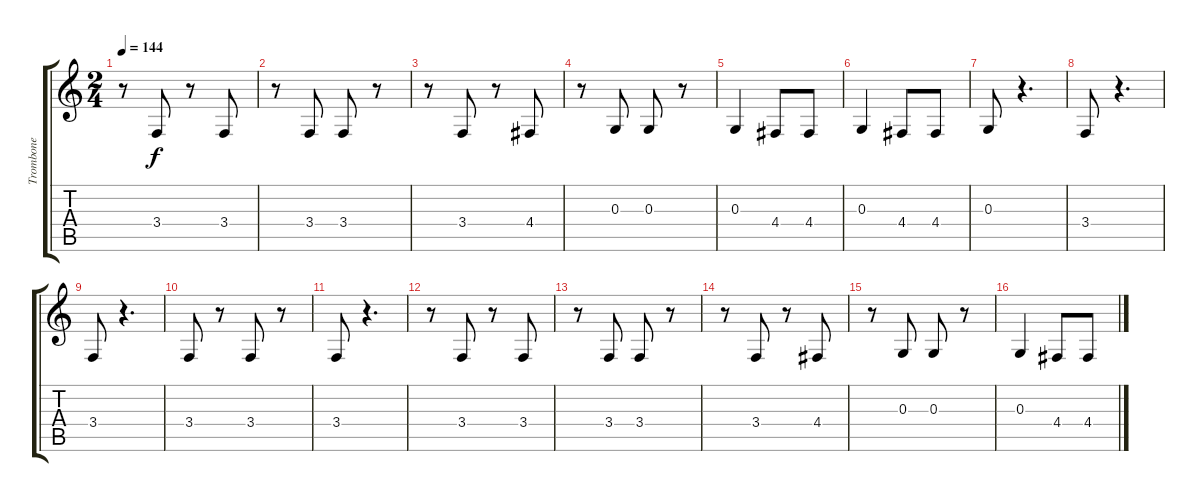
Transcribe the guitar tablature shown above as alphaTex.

\track ("Trombone            " "Trombone  ") {instrument trombone}
\staff {score tabs}
\tuning (E4 B3 G3 D3 A2 E2) {hide}
\ts (2 4)
\tempo 144
\clef g2
\ks c
r.8{dy f} 3.4.8 r.8 3.4.8 |
r.8 3.4.8 3.4.8 r.8 |
r.8 3.4.8 r.8 4.4.8 |
r.8 0.3.8 0.3.8 r.8 |
0.3.4 4.4.8 4.4.8 |
0.3.4 4.4.8 4.4.8 |
0.3.8 r.4{d} |
3.4.8 r.4{d} |
3.4.8 r.4{d} |
3.4.8 r.8 3.4.8 r.8 |
3.4.8 r.4{d} |
r.8 3.4.8 r.8 3.4.8 |
r.8 3.4.8 3.4.8 r.8 |
r.8 3.4.8 r.8 4.4.8 |
r.8 0.3.8 0.3.8 r.8 |
0.3.4 4.4.8 4.4.8
